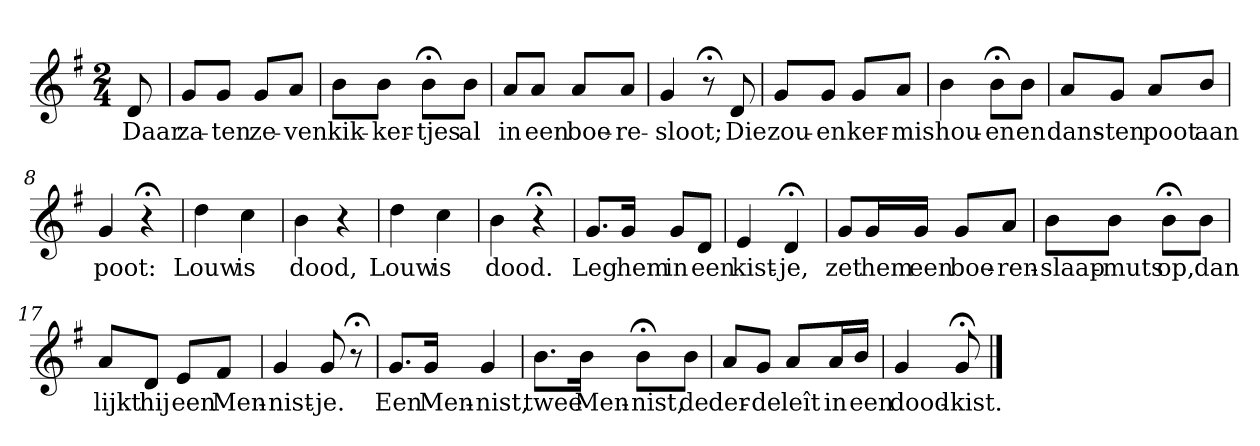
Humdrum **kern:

**kern	**text
*part1	*part1
*staff1	*staff1
*k[f#]	*
*G:	*
*M2/4	*
*MM120	*
=	=
8d	Daar
=1	=1
8gL	za-
8gJ	-ten
8gL	ze-
8aJ	-ven
=2	=2
8bL	kik-
8bJ	-ker-
8b;<L	-tjes
8bJ	al
=3	=3
8aL	in
8aJ	een
8aL	boe-
8aJ	-re-
=4	=4
4g	-sloot;
8r;<	.
8d	Die
=5	=5
8gL	zou-
8gJ	-en
8gL	ker-
8aJ	-mis
=6	=6
4b	hou-
8b;<L	-en
8bJ	en
=7	=7
8aL	dans-
8gJ	-ten
8aL	poot
8bJ	aan
=8	=8
4g	poot:
4r;<	.
=9	=9
4dd	Louw
4cc	is
=10	=10
4b	dood,
4r	.
=11	=11
4dd	Louw
4cc	is
=12	=12
4b	dood.
4r;<	.
=13	=13
8.gL	Leg
16gJk	hem
8gL	in
8dJ	een
=14	=14
4e	kist-
4d;<	-je,
=15	=15
8gL	zet
16gL	hem
16gJJ	een
8gL	boe-
8aJ	-ren-
=16	=16
8bL	-slaap-
8bJ	-muts
8b;<L	op,
8bJ	dan
=17	=17
8aL	lijkt
8dJ	hij
8eL	een
8f#J	Men-
=18	=18
4g	-nist-
8g	-je.
8r;<	.
=19	=19
8.gL	Een
16gJk	Men-
4g	-nist,
=20	=20
8.bL	twee
16bJk	Men-
8b;<L	-nist,
8bJ	de
=21	=21
8aL	der-
8gJ	-de
8aL	leît
16aL	in
16bJJ	een
=22	=22
4g	dood-
8g;<	-kist.
==	==
*-	*-
